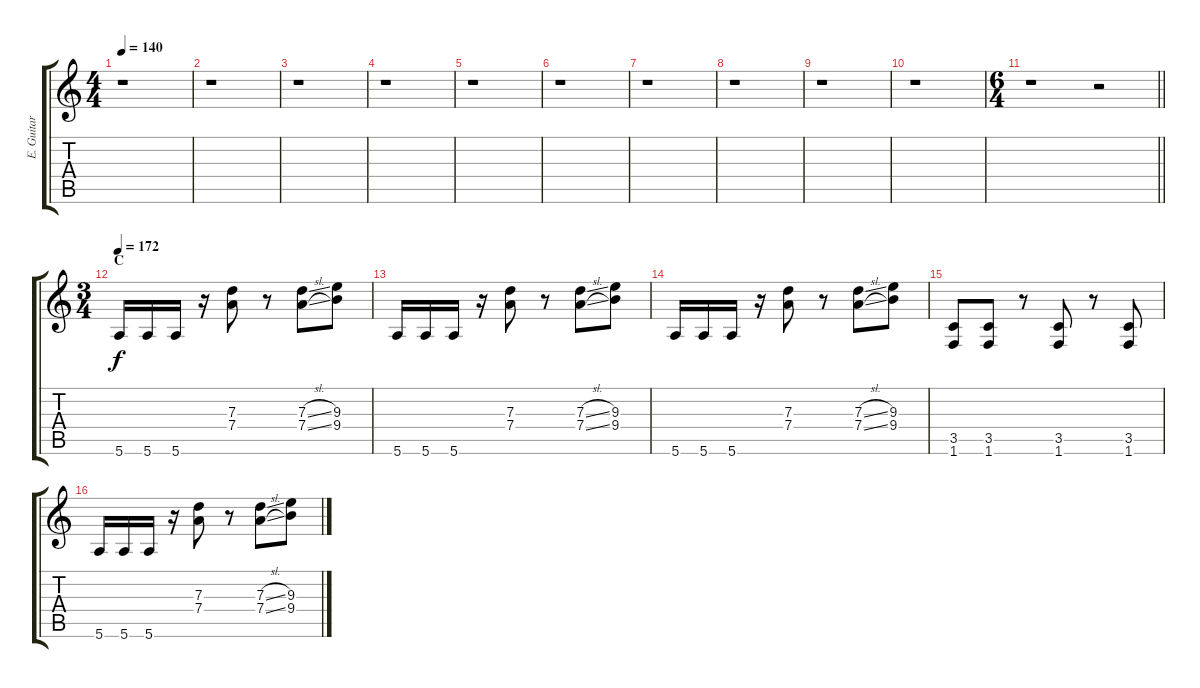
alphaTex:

\track ("E. Guitar II" "E. Guitar ") {instrument distortionguitar}
\staff {score tabs}
\tuning (E4 B3 G3 D3 A2 E2) {hide}
\ts (4 4)
\tempo 140
\clef g2
\ks c
r.1{dy f} |
r.1 |
r.1 |
r.1 |
r.1 |
r.1 |
r.1 |
r.1 |
r.1 |
r.1 |
\ts (6 4)
\barLineRight lightlight
r.1 r.2 |
\ts (3 4)
\section ("" "C")
\tempo 172
5.6.16 5.6.16 5.6.16 r.16 (7.3 7.4).8 r.8 (7.3{sl} 7.4{sl}).8 (9.3 9.4).8 |
5.6.16 5.6.16 5.6.16 r.16 (7.3 7.4).8 r.8 (7.3{sl} 7.4{sl}).8 (9.3 9.4).8 |
5.6.16 5.6.16 5.6.16 r.16 (7.3 7.4).8 r.8 (7.3{sl} 7.4{sl}).8 (9.3 9.4).8 |
(3.5 1.6).8 (3.5 1.6).8 r.8 (3.5 1.6).8 r.8 (3.5 1.6).8 |
5.6.16 5.6.16 5.6.16 r.16 (7.3 7.4).8 r.8 (7.3{sl} 7.4{sl}).8 (9.3 9.4).8
